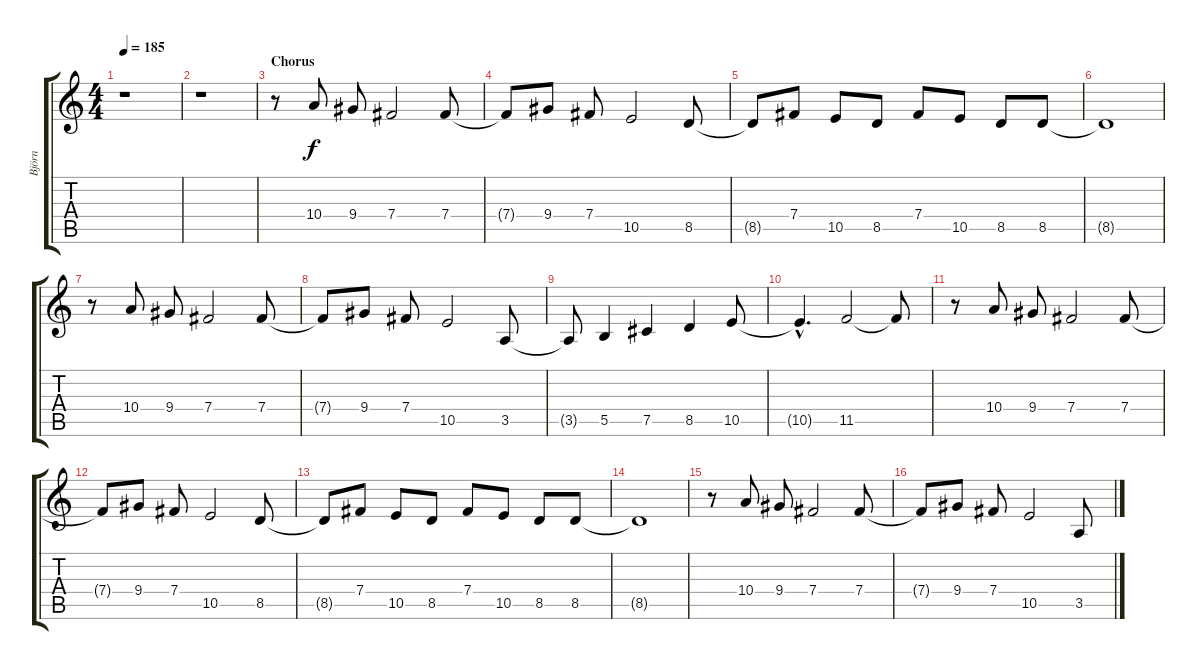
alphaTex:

\track ("Björn" "Björn") {instrument distortionguitar}
\staff {score tabs}
\tuning (Db4 Ab3 E3 B2 Gb2 B1) {hide}
\ts (4 4)
\tempo 185
\clef g2
\ks c
r.1{dy f} |
r.1 |
\section ("" "Chorus")
r.8{balance 2} 10.4.8 9.4.8 7.4.2 7.4.8 |
7.4{t}.8 9.4.8 7.4.8 10.5.2 8.5.8 |
8.5{t}.8 7.4.8 10.5.8 8.5.8 7.4.8 10.5.8 8.5.8 8.5.8 |
8.5{t}.1 |
r.8 10.4.8 9.4.8 7.4.2 7.4.8 |
7.4{t}.8 9.4.8 7.4.8 10.5.2 3.5.8 |
3.5{t}.8 5.5.4 7.5.4 8.5.4 10.5.8 |
10.5{hac t}.4{d} 11.5.2 11.5{t}.8 |
r.8 10.4.8 9.4.8 7.4.2 7.4.8 |
7.4{t}.8 9.4.8 7.4.8 10.5.2 8.5.8 |
8.5{t}.8 7.4.8 10.5.8 8.5.8 7.4.8 10.5.8 8.5.8 8.5.8 |
8.5{t}.1 |
r.8 10.4.8 9.4.8 7.4.2 7.4.8 |
7.4{t}.8 9.4.8 7.4.8 10.5.2 3.5.8
